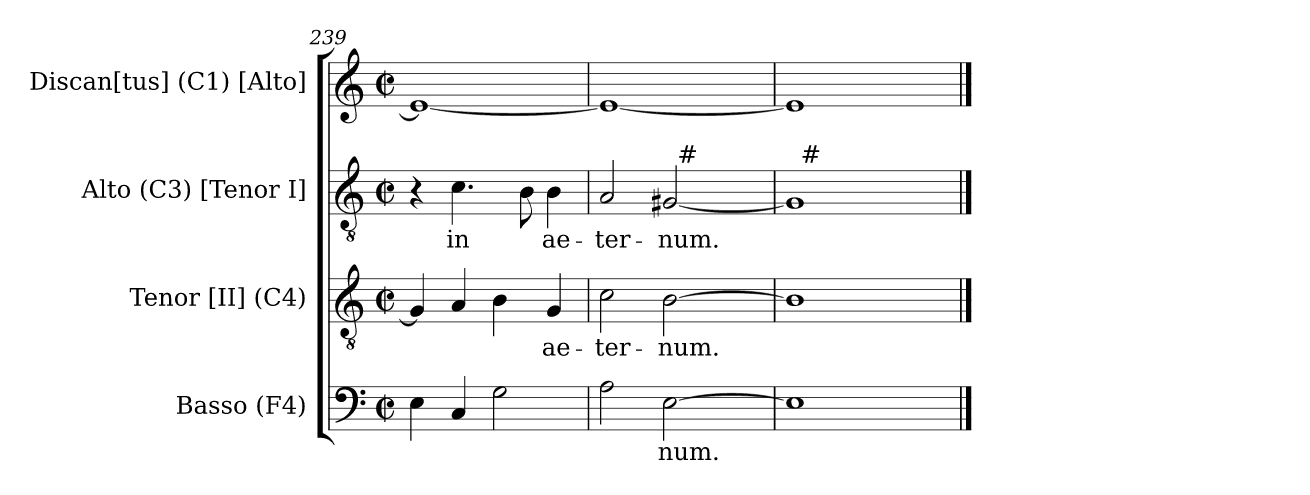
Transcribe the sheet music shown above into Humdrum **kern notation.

**kern	**text	**kern	**text	**kern	**text	**kern
*part4	*part4	*part3	*part3	*part2	*part2	*part1
*staff4	*staff4	*staff3	*staff3	*staff2	*staff2	*staff1
*I"Basso (F4)	*	*I"Tenor [II] (C4)	*	*I"Alto (C3) [Tenor I]	*	*I"Discan[tus] (C1) [Alto]
*I'B.	*	*I'T. [II]	*	*I'A. [T. I]	*	*I'D. [A.]
*clefF4	*	*clefGv2	*	*clefGv2	*	*clefG2
*	*	*ITrd7c12	*	*ITrd7c12	*	*
*k[]	*	*k[]	*	*k[]	*	*k[]
*C:	*	*C:	*	*C:	*	*C:
*M2/2	*	*M2/2	*	*M2/2	*	*M2/2
*met(c|)	*	*met(c|)	*	*met(c|)	*	*met(c|)
=239	=239	=239	=239	=239	=239	=239
4Ei\	.	4GGi/]	.	4r	.	1ei_<
!	!	!	!	!	!LO:LY:b:color=#000000	!
4Ci/	.	4AAi/	.	4.Ci\	in	.
2Gi\	.	4BBi\	.	.	.	.
.	.	.	.	8BBi\	.	.
!	!	!	!LO:LY:b:color=#000000	!	!	!
!	!	!	!	!	!LO:LY:b:color=#000000	!
.	.	4GGi/	ae-	4BBi\	ae-	.
=240	=240	=240	=240	=240	=240	=240
!	!	!	!LO:LY:b:color=#000000	!	!	!
!	!	!	!	!	!LO:LY:b:color=#000000	!
*	*	*	*	*^	*	*
2Ai\	.	2Ci\	-ter-	2AAi/	2ryy	-ter-	1ei_<
!	!LO:LY:b:color=#000000	!	!	!	!	!	!
!	!	!	!LO:LY:b:color=#000000	!	!	!	!
!	!	!	!	!	!	!LO:LY:b:color=#000000	!
[>2Ei\	-num.	[>2BBi\	-num.	[<2GG#i/	32ryy	-num.	.
.	.	.	.	.	256ryy	.	.
!	!	!	!	!	!LO:TX:a:t=#	!	!
.	.	.	.	.	4ryy	.	.
.	.	.	.	.	8ryy	.	.
.	.	.	.	.	16ryy	.	.
.	.	.	.	.	64..ryy	.	.
=241	=241	=241	=241	=241	=241	=241	=241
1Ei]	.	1BBi]	.	1GG#i]	32ryy	.	1ei]
.	.	.	.	.	256ryy	.	.
!	!	!	!	!	!LO:TX:a:t=#	!	!
.	.	.	.	.	2ryy	.	.
.	.	.	.	.	4ryy	.	.
.	.	.	.	.	8ryy	.	.
.	.	.	.	.	16ryy	.	.
.	.	.	.	.	64..ryy	.	.
*	*	*	*	*v	*v	*	*
==	==	==	==	==	==	==
*-	*-	*-	*-	*-	*-	*-
